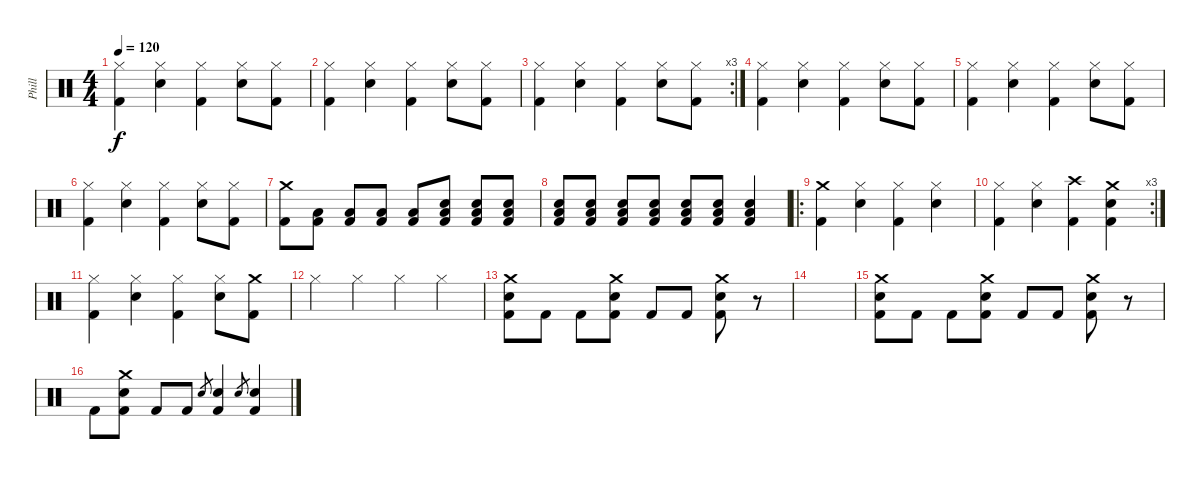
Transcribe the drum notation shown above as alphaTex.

\track ("Phill" "Phill") {instrument percussion}
\staff {score}
\articulation defaults
\ts (4 4)
\tempo 120
\clef neutral
\ks c
("Hi-Hat (closed)" "Kick (hit) 2").4{dy f} ("Hi-Hat (closed)" "Electric Snare (hit)").4 ("Hi-Hat (closed)" "Kick (hit) 2").4 ("Hi-Hat (closed)" "Electric Snare (hit)").8 ("Hi-Hat (closed)" "Kick (hit) 2").8 |
("Hi-Hat (closed)" "Kick (hit) 2").4 ("Hi-Hat (closed)" "Electric Snare (hit)").4 ("Hi-Hat (closed)" "Kick (hit) 2").4 ("Hi-Hat (closed)" "Electric Snare (hit)").8 ("Hi-Hat (closed)" "Kick (hit) 2").8 |
\rc 3
("Hi-Hat (closed)" "Kick (hit) 2").4 ("Hi-Hat (closed)" "Electric Snare (hit)").4 ("Hi-Hat (closed)" "Kick (hit) 2").4 ("Hi-Hat (closed)" "Electric Snare (hit)").8 ("Hi-Hat (closed)" "Kick (hit) 2").8 |
("Hi-Hat (closed)" "Kick (hit) 2").4 ("Hi-Hat (closed)" "Electric Snare (hit)").4 ("Hi-Hat (closed)" "Kick (hit) 2").4 ("Hi-Hat (closed)" "Electric Snare (hit)").8 ("Hi-Hat (closed)" "Kick (hit) 2").8 |
("Hi-Hat (closed)" "Kick (hit) 2").4 ("Hi-Hat (closed)" "Electric Snare (hit)").4 ("Hi-Hat (closed)" "Kick (hit) 2").4 ("Hi-Hat (closed)" "Electric Snare (hit)").8 ("Hi-Hat (closed)" "Kick (hit) 2").8 |
("Hi-Hat (closed)" "Kick (hit) 2").4 ("Hi-Hat (closed)" "Electric Snare (hit)").4 ("Hi-Hat (closed)" "Kick (hit) 2").4 ("Hi-Hat (closed)" "Electric Snare (hit)").8 ("Hi-Hat (closed)" "Kick (hit) 2").8 |
("Crash medium (hit)" "Kick (hit) 2").8 ("Low Floor Tom (hit)" "Kick (hit) 2").8 ("Low Floor Tom (hit)" "Kick (hit) 2").8 ("Low Floor Tom (hit)" "Kick (hit) 2").8 ("Low Floor Tom (hit)" "Kick (hit) 2").8 ("Electric Snare (hit)" "Low Floor Tom (hit)" "Kick (hit) 2").8 ("Electric Snare (hit)" "Low Floor Tom (hit)" "Kick (hit) 2").8 ("Electric Snare (hit)" "Low Floor Tom (hit)" "Kick (hit) 2").8 |
("Electric Snare (hit)" "Low Floor Tom (hit)" "Kick (hit) 2").8 ("Electric Snare (hit)" "Low Floor Tom (hit)" "Kick (hit) 2").8 ("Electric Snare (hit)" "Low Floor Tom (hit)" "Kick (hit) 2").8 ("Electric Snare (hit)" "Low Floor Tom (hit)" "Kick (hit) 2").8 ("Electric Snare (hit)" "Low Floor Tom (hit)" "Kick (hit) 2").8 ("Electric Snare (hit)" "Low Floor Tom (hit)" "Kick (hit) 2").8 ("Electric Snare (hit)" "Low Floor Tom (hit)" "Kick (hit) 2").4 |
\ro
("Crash medium (hit)" "Kick (hit) 2").4 ("Hi-Hat (closed)" "Electric Snare (hit)").4 ("Hi-Hat (closed)" "Kick (hit) 2").4 ("Hi-Hat (closed)" "Electric Snare (hit)").4 |
\rc 3
("Hi-Hat (closed)" "Kick (hit) 2").4 ("Hi-Hat (closed)" "Electric Snare (hit)").4 ("Crash high (hit)" "Kick (hit) 2").4 ("Crash medium (hit)" "Electric Snare (hit)" "Kick (hit) 2").4 |
("Hi-Hat (closed)" "Kick (hit) 2").4 ("Hi-Hat (closed)" "Electric Snare (hit)").4 ("Hi-Hat (closed)" "Kick (hit) 2").4 ("Hi-Hat (closed)" "Electric Snare (hit)").8 ("Crash medium (hit)" "Kick (hit) 2").8 |
"Hi-Hat (closed)".4 "Hi-Hat (closed)".4 "Hi-Hat (closed)".4 "Hi-Hat (closed)".4 |
("Crash medium (hit)" "Electric Snare (hit)" "Kick (hit) 2").8 "Kick (hit) 2".8 "Kick (hit) 2".8 ("Crash medium (hit)" "Electric Snare (hit)" "Kick (hit) 2").8 "Kick (hit) 2".8 "Kick (hit) 2".8 ("Crash medium (hit)" "Electric Snare (hit)" "Kick (hit) 2").8 r.8 |
|
("Crash medium (hit)" "Electric Snare (hit)" "Kick (hit) 2").8 "Kick (hit) 2".8 "Kick (hit) 2".8 ("Crash medium (hit)" "Electric Snare (hit)" "Kick (hit) 2").8 "Kick (hit) 2".8 "Kick (hit) 2".8 ("Crash medium (hit)" "Electric Snare (hit)" "Kick (hit) 2").8 r.8 |
"Kick (hit) 2".8 ("Crash medium (hit)" "Electric Snare (hit)" "Kick (hit) 2").8 "Kick (hit) 2".8 "Kick (hit) 2".8 "Electric Snare (hit)".8{gr} ("Electric Snare (hit)" "Kick (hit) 2").4 "Electric Snare (hit)".8{gr} ("Electric Snare (hit)" "Kick (hit) 2").4
